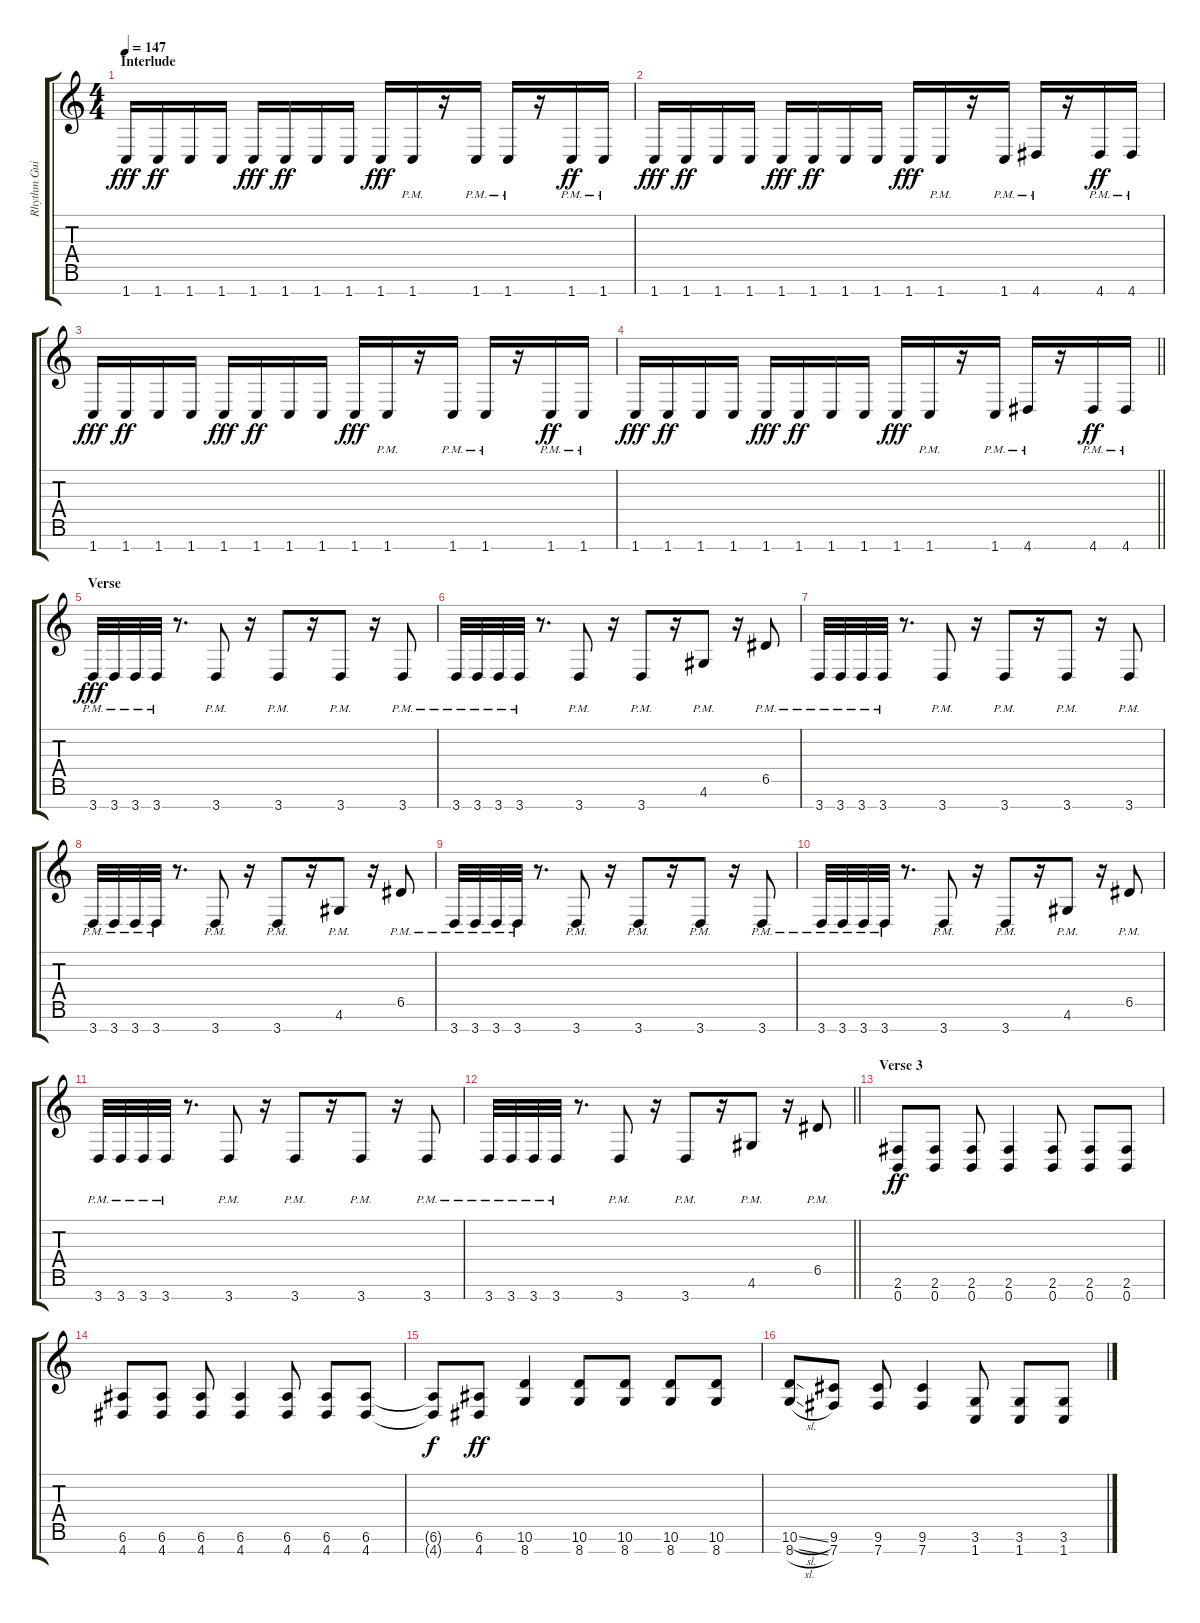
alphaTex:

\track ("Rhythm Guitar 1" "Rhythm Gui") {instrument distortionguitar}
\staff {score tabs}
\tuning (E4 B3 G3 D3 A2 E2 B1) {hide}
\ts (4 4)
\section ("" "Interlude")
\tempo 147
\clef g2
\ks c
1.7.16{dy fff} 1.7.16{dy ff} 1.7.16 1.7.16 1.7.16{dy fff} 1.7.16{dy ff} 1.7.16 1.7.16 1.7.16{dy fff} 1.7{pm}.16 r.16 1.7{pm}.16 1.7{pm}.16 r.16 1.7{pm}.16{dy ff} 1.7{pm}.16 |
1.7.16{dy fff} 1.7.16{dy ff} 1.7.16 1.7.16 1.7.16{dy fff} 1.7.16{dy ff} 1.7.16 1.7.16 1.7.16{dy fff} 1.7{pm}.16 r.16 1.7{pm}.16 4.7{pm}.16 r.16 4.7{pm}.16{dy ff} 4.7{pm}.16 |
1.7.16{dy fff} 1.7.16{dy ff} 1.7.16 1.7.16 1.7.16{dy fff} 1.7.16{dy ff} 1.7.16 1.7.16 1.7.16{dy fff} 1.7{pm}.16 r.16 1.7{pm}.16 1.7{pm}.16 r.16 1.7{pm}.16{dy ff} 1.7{pm}.16 |
\barLineRight lightlight
1.7.16{dy fff} 1.7.16{dy ff} 1.7.16 1.7.16 1.7.16{dy fff} 1.7.16{dy ff} 1.7.16 1.7.16 1.7.16{dy fff} 1.7{pm}.16 r.16 1.7{pm}.16 4.7{pm}.16 r.16 4.7{pm}.16{dy ff} 4.7{pm}.16 |
\section ("" "Verse")
3.7{pm}.32{dy fff} 3.7{pm}.32 3.7{pm}.32 3.7{pm}.32 r.8{d} 3.7{pm}.8 r.16 3.7{pm}.8 r.16 3.7{pm}.8 r.16 3.7{pm}.8 |
3.7{pm}.32 3.7{pm}.32 3.7{pm}.32 3.7{pm}.32 r.8{d} 3.7{pm}.8 r.16 3.7{pm}.8 r.16 4.6{pm}.8 r.16 6.5{pm}.8 |
3.7{pm}.32 3.7{pm}.32 3.7{pm}.32 3.7{pm}.32 r.8{d} 3.7{pm}.8 r.16 3.7{pm}.8 r.16 3.7{pm}.8 r.16 3.7{pm}.8 |
3.7{pm}.32 3.7{pm}.32 3.7{pm}.32 3.7{pm}.32 r.8{d} 3.7{pm}.8 r.16 3.7{pm}.8 r.16 4.6{pm}.8 r.16 6.5{pm}.8 |
3.7{pm}.32 3.7{pm}.32 3.7{pm}.32 3.7{pm}.32 r.8{d} 3.7{pm}.8 r.16 3.7{pm}.8 r.16 3.7{pm}.8 r.16 3.7{pm}.8 |
3.7{pm}.32 3.7{pm}.32 3.7{pm}.32 3.7{pm}.32 r.8{d} 3.7{pm}.8 r.16 3.7{pm}.8 r.16 4.6{pm}.8 r.16 6.5{pm}.8 |
3.7{pm}.32 3.7{pm}.32 3.7{pm}.32 3.7{pm}.32 r.8{d} 3.7{pm}.8 r.16 3.7{pm}.8 r.16 3.7{pm}.8 r.16 3.7{pm}.8 |
\barLineRight lightlight
3.7{pm}.32 3.7{pm}.32 3.7{pm}.32 3.7{pm}.32 r.8{d} 3.7{pm}.8 r.16 3.7{pm}.8 r.16 4.6{pm}.8 r.16 6.5{pm}.8 |
\section ("" "Verse 3")
(2.6 0.7).8{dy ff} (2.6 0.7).8 (2.6 0.7).8 (2.6 0.7).4 (2.6 0.7).8 (2.6 0.7).8 (2.6 0.7).8 |
(6.6 4.7).8 (6.6 4.7).8 (6.6 4.7).8 (6.6 4.7).4 (6.6 4.7).8 (6.6 4.7).8 (6.6 4.7).8 |
(6.6{t} 4.7{t}).8{dy f} (6.6 4.7).8{dy ff} (10.6 8.7).4 (10.6 8.7).8 (10.6 8.7).8 (10.6 8.7).8 (10.6 8.7).8 |
(10.6{sl} 8.7{sl}).8 (9.6 7.7).8 (9.6 7.7).8 (9.6 7.7).4 (3.6 1.7).8 (3.6 1.7).8 (3.6 1.7).8
